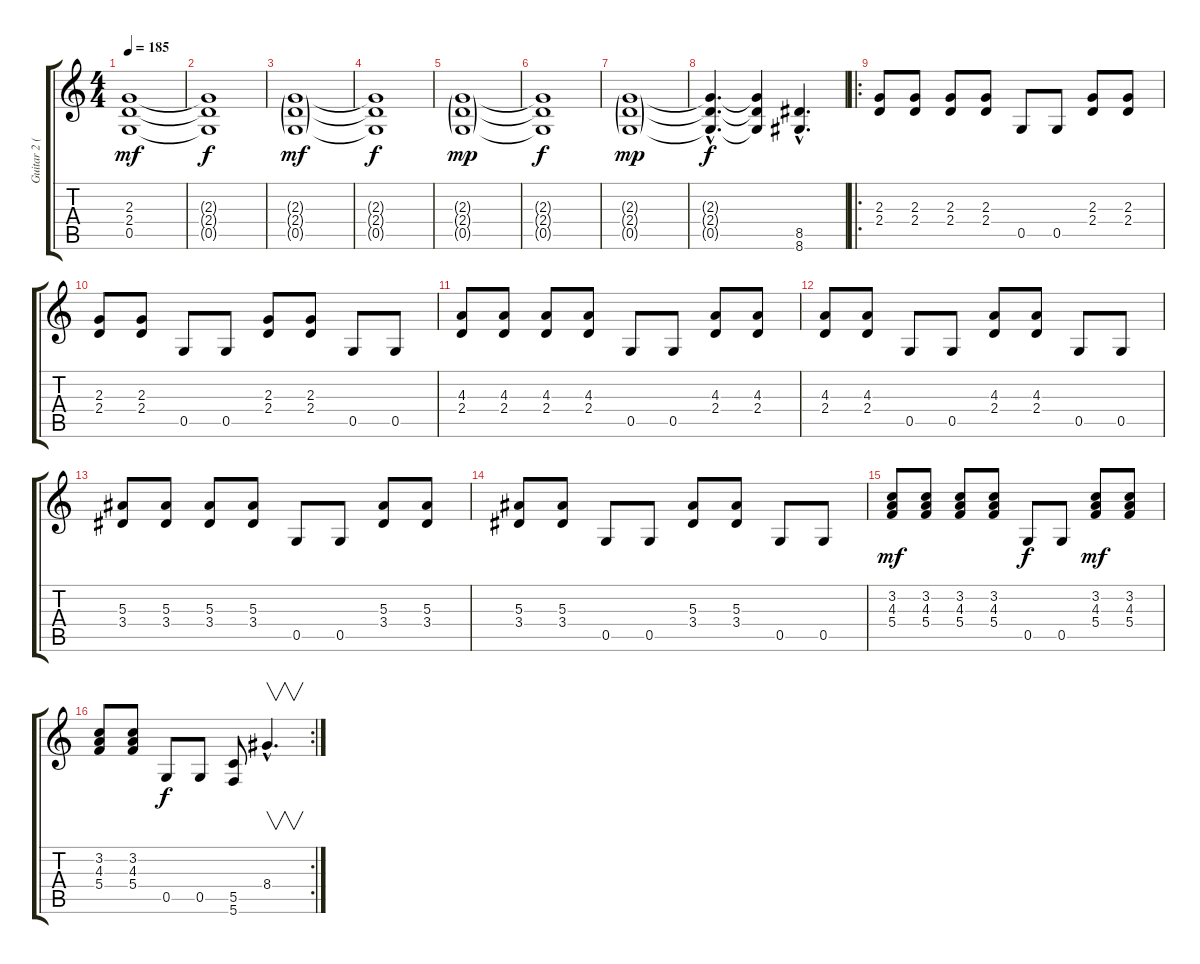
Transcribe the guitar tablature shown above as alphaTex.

\track ("Guitar 2 (Lead)" "Guitar 2 (") {instrument distortionguitar}
\staff {score tabs}
\tuning (D4 A3 F3 C3 G2 C2) {hide}
\ts (4 4)
\tempo 185
\clef g2
\ks c
(2.3 2.4 0.5).1{dy mf instrument distortionguitar} |
(2.3{t} 2.4{t} 0.5{t}).1{dy f} |
(2.3{g} 2.4{g} 0.5{g}).1{dy mf} |
(2.3{t} 2.4{t} 0.5{t}).1{dy f} |
(2.3{g} 2.4{g} 0.5{g}).1{dy mp} |
(2.3{t} 2.4{t} 0.5{t}).1{dy f} |
(2.3{g} 2.4{g} 0.5{g}).1{dy mp} |
(2.3{hac t} 2.4{hac t} 0.5{hac t}).4{d dy f} (2.3{t} 2.4{t} 0.5{t}).4 (8.5{hac} 8.6{hac}).4{d} |
\ro
(2.3 2.4).8{instrument distortionguitar} (2.3 2.4).8 (2.3 2.4).8 (2.3 2.4).8 0.5.8 0.5.8 (2.3 2.4).8 (2.3 2.4).8 |
(2.3 2.4).8 (2.3 2.4).8 0.5.8 0.5.8 (2.3 2.4).8 (2.3 2.4).8 0.5.8 0.5.8 |
(4.3 2.4).8 (4.3 2.4).8 (4.3 2.4).8 (4.3 2.4).8 0.5.8 0.5.8 (4.3 2.4).8 (4.3 2.4).8 |
(4.3 2.4).8 (4.3 2.4).8 0.5.8 0.5.8 (4.3 2.4).8 (4.3 2.4).8 0.5.8 0.5.8 |
(5.3 3.4).8 (5.3 3.4).8 (5.3 3.4).8 (5.3 3.4).8 0.5.8 0.5.8 (5.3 3.4).8 (5.3 3.4).8 |
(5.3 3.4).8 (5.3 3.4).8 0.5.8 0.5.8 (5.3 3.4).8 (5.3 3.4).8 0.5.8 0.5.8 |
(3.2 4.3 5.4).8{dy mf} (3.2 4.3 5.4).8 (3.2 4.3 5.4).8 (3.2 4.3 5.4).8 0.5.8{dy f} 0.5.8 (3.2 4.3 5.4).8{dy mf} (3.2 4.3 5.4).8 |
\rc 2
(3.2 4.3 5.4).8 (3.2 4.3 5.4).8 0.5.8{dy f} 0.5.8 (5.5 5.6).8 8.4{hac}.4{v d instrument guitarharmonics}
